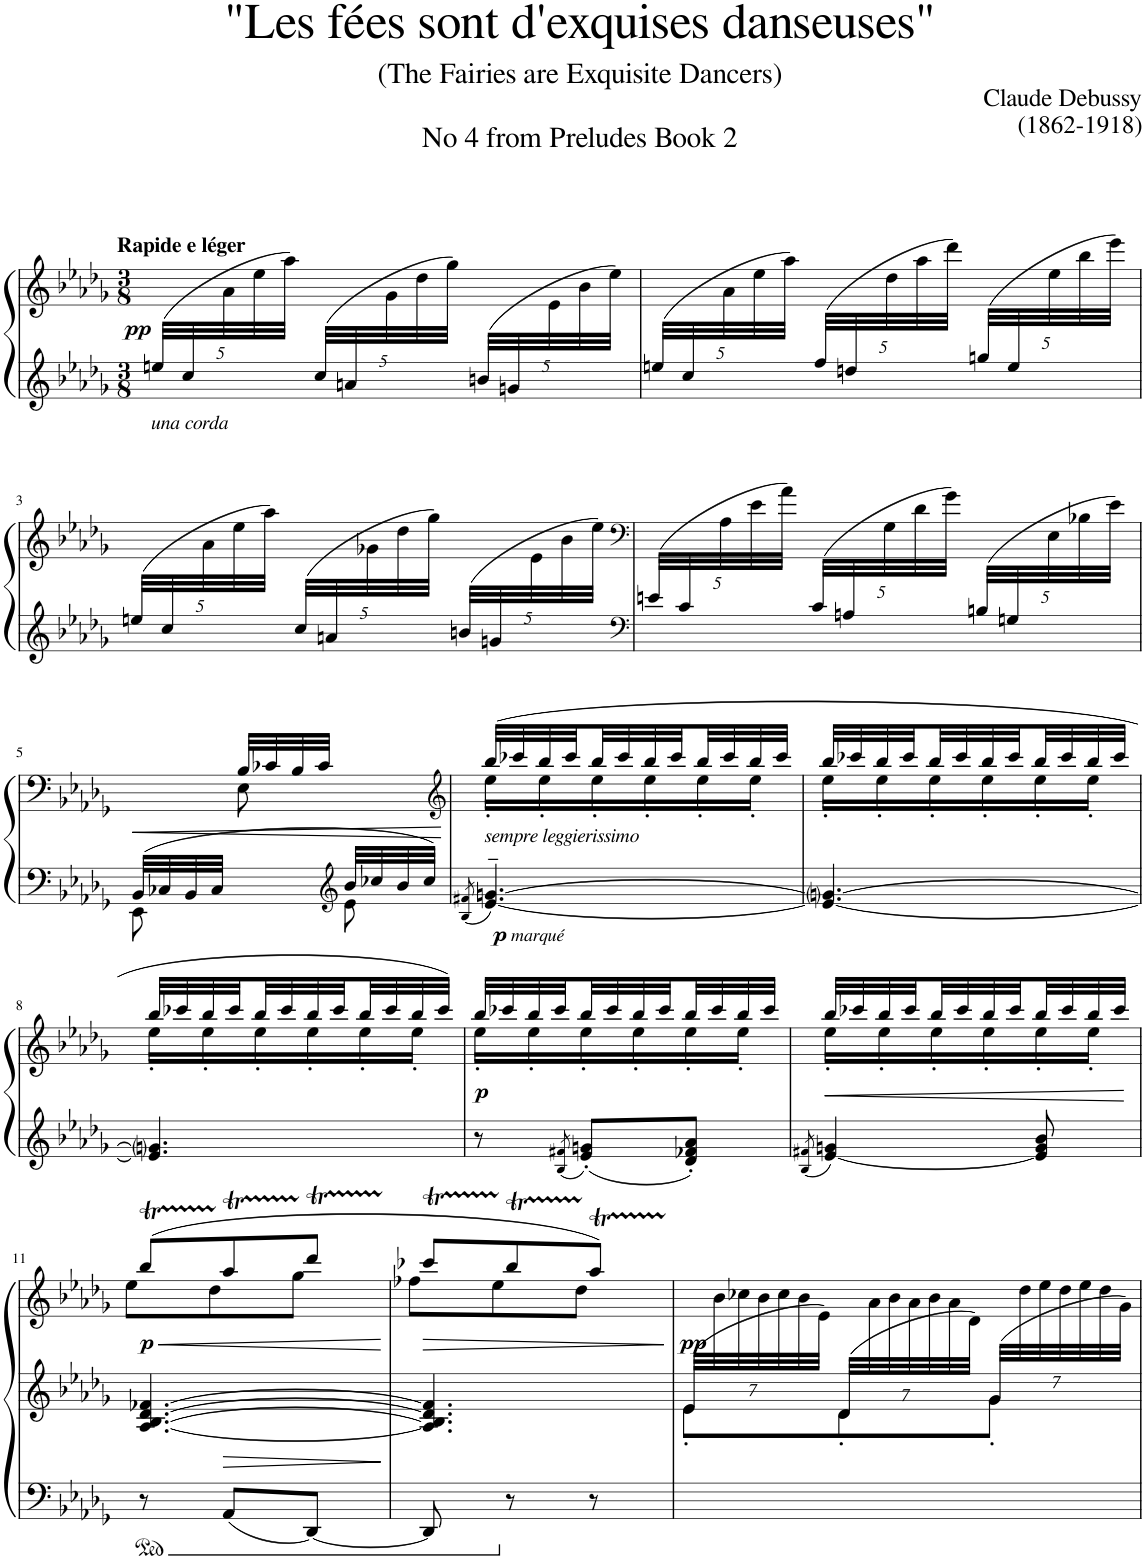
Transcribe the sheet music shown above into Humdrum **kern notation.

**kern	**kern	**kern	**dynam
*part1	*part1	*part1	*part1
*staff3	*staff2	*staff1	*staff1/2/3
*I"Grand Piano	*	*	*
*I'Pno.	*	*	*
*stria5	*	*	*
*clefF4	*clefG2	*clefG2	*
*k[b-e-a-d-g-]	*k[b-e-a-d-g-]	*k[b-e-a-d-g-]	*
*M3/8	*M3/8	*M3/8	*
*	*Xbrackettup	*	*
=1	=1	=1	=1
*	*	*^	*
!	!	!LO:TX:a:B:t=Rapide e léger	!	!
!	!LO:TX:b:i:t=una corda	!	!	!
!	!	!	!	!LO:DY:a=2
4.ryy	(40een/LLL	4.ryy	20ryy	pp
.	40cc/	.	.	.
.	20.ryy	.	40a-\	.
.	.	.	40ee-\	.
.	.	.	40aa-\JJJ)	.
.	(40cc/LLL	.	20ryy	.
.	40an/	.	.	.
.	20.ryy	.	40g-\	.
.	.	.	40dd-\	.
.	.	.	40gg-\JJJ)	.
.	(40bn/LLL	.	20ryy	.
.	40gn/	.	.	.
.	20.ryy	.	40e-\	.
.	.	.	40b-\	.
.	.	.	40ee-\JJJ)	.
=2	=2	=2	=2	=2
4.ryy	(40een/LLL	4.ryy	20ryy	.
.	40cc/	.	.	.
.	20.ryy	.	40a-\	.
.	.	.	40ee-\	.
.	.	.	40aa-\JJJ)	.
.	(40ff/LLL	.	20ryy	.
.	40ddn/	.	.	.
.	20.ryy	.	40dd-\	.
.	.	.	40aa-\	.
.	.	.	40ddd-\JJJ)	.
.	(40ggn/LLL	.	20ryy	.
.	40ee/	.	.	.
.	20.ryy	.	40ee-\	.
.	.	.	40bb-\	.
.	.	.	40eee-\JJJ)	.
!!LO:LB:g=z	!!
=3	=3	=3	=3	=3
4.ryy	(40een/LLL	4.ryy	20ryy	.
.	40cc/	.	.	.
.	20.ryy	.	40a-\	.
.	.	.	40ee-\	.
.	.	.	40aa-\JJJ)	.
.	(40cc/LLL	.	20ryy	.
.	40an/	.	.	.
.	20.ryy	.	40g-X\	.
.	.	.	40dd-\	.
.	.	.	40gg-\JJJ)	.
.	(40bn/LLL	.	20ryy	.
.	40gn/	.	.	.
.	20.ryy	.	40e-\	.
.	.	.	40b-\	.
.	.	.	40ee-\JJJ)	.
=4	=4	=4	=4	=4
*	*clefF4	*clefF4	*	*
4.ryy	(40en/LLL	4.ryy	20ryy	.
.	40c/	.	.	.
.	20.ryy	.	40A-\	.
.	.	.	40e-\	.
.	.	.	40a-\JJJ)	.
.	(40c/LLL	.	20ryy	.
.	40An/	.	.	.
.	20.ryy	.	40G-\	.
.	.	.	40d-\	.
.	.	.	40g-\JJJ)	.
.	(40Bn/LLL	.	20ryy	.
.	40Gn/	.	.	.
.	20.ryy	.	40E-\	.
.	.	.	40B-X\	.
.	.	.	40e-\JJJ)	.
!!LO:LB:g=z	!!
=5	=5	=5	=5	=5
*	*^	*	*	*
4.ryy	32BB-/LLL	8EE-\	8ryy	8ryy	.
.	32C-X/	.	.	.	.
.	32BB-/	.	.	.	.
.	32C-/JJJ	.	.	.	.
.	8ryy	8ryy	32B-/LLL	8E-\	.
.	.	.	32c-X/	.	.
.	.	.	32B-/	.	.
.	.	.	32c-/JJJ	.	.
*	*clefG2	*	*	*	*
.	32b-/LLL	8e-\	8ryy	8ryy	.
.	32cc-X/	.	.	.	.
.	32b-/	.	.	.	.
.	32cc-/JJJ	.	.	.	.
*	*v	*v	*	*	*
=6	=6	=6	=6	=6
.	8qB-/ 8qf#X/	.	.	.
*	*	*clefG2	*	*
!	!	!LO:TX:b:i:t=sempre leggierissimo	!	!
!	!	!	!	!LO:DY:b=2
!	!	!	!	!LO:DY:n=1:b=2
4.ryy	[4.e-/~> [4.gn/~>	(32bb-/LLL	16ee-'\LL	p other-dynamics
.	.	32ccc-X/	.	.
.	.	32bb-/	16ee-'\	.
.	.	32ccc-/JJ	.	.
.	.	32bb-/LL	16ee-'\	.
.	.	32ccc-/	.	.
.	.	32bb-/	16ee-'\	.
.	.	32ccc-/JJ	.	.
.	.	32bb-/LL	16ee-'\	.
.	.	32ccc-/	.	.
.	.	32bb-/	16ee-'\JJ	.
.	.	32ccc-/JJJ	.	.
=7	=7	=7	=7	=7
4.ryy	4.e-/_ 4.gni/_	32bb-/LLL	16ee-'\LL	.
.	.	32ccc-X/	.	.
.	.	32bb-/	16ee-'\	.
.	.	32ccc-/JJ	.	.
.	.	32bb-/LL	16ee-'\	.
.	.	32ccc-/	.	.
.	.	32bb-/	16ee-'\	.
.	.	32ccc-/JJ	.	.
.	.	32bb-/LL	16ee-'\	.
.	.	32ccc-/	.	.
.	.	32bb-/	16ee-'\JJ	.
.	.	32ccc-/JJJ	.	.
!!LO:LB:g=z	!!
=8	=8	=8	=8	=8
4.ryy	4.e-/] 4.gni/]	32bb-/LLL	16ee-'\LL	.
.	.	32ccc-X/	.	.
.	.	32bb-/	16ee-'\	.
.	.	32ccc-/JJ	.	.
.	.	32bb-/LL	16ee-'\	.
.	.	32ccc-/	.	.
.	.	32bb-/	16ee-'\	.
.	.	32ccc-/JJ	.	.
.	.	32bb-/LL	16ee-'\	.
.	.	32ccc-/	.	.
.	.	32bb-/	16ee-'\JJ	.
.	.	32ccc-/JJJ)	.	.
=9	=9	=9	=9	=9
!	!	!	!	!LO:DY:b
4.ryy	8r	32bb-/LLL	16ee-'\LL	p
.	.	32ccc-X/	.	.
.	.	32bb-/	16ee-'\	.
.	.	32ccc-/JJ	.	.
.	8qB-/ 8qf#X/	.	.	.
.	8e-/' 8gn/'L	32bb-/LL	16ee-'\	.
.	.	32ccc-/	.	.
.	.	32bb-/	16ee-'\	.
.	.	32ccc-/JJ	.	.
.	8d-/' 8f-X/' 8a-/'J	32bb-/LL	16ee-'\	.
.	.	32ccc-/	.	.
.	.	32bb-/	16ee-'\JJ	.
.	.	32ccc-/JJJ	.	.
=10	=10	=10	=10	=10
.	8qB-/ 8qf#X/	.	.	.
!	!	!	!	!LO:HP:b
4.ryy	[4e-/ 4gn/	32bb-/LLL	16ee-'\LL	<
.	.	32ccc-X/	.	.
.	.	32bb-/	16ee-'\	.
.	.	32ccc-/JJ	.	.
.	.	32bb-/LL	16ee-'\	.
.	.	32ccc-/	.	.
.	.	32bb-/	16ee-'\	.
.	.	32ccc-/JJ	.	.
.	8e-/] 8g/ 8b-/	32bb-/LL	16ee-'\	.
.	.	32ccc-/	.	.
.	.	32bb-/	16ee-'\JJ	.
.	.	32ccc-/JJJ	.	[
*	*	*v	*v	*
!!LO:LB:g=z
=11	=11	=11	=11
!	!	!	!LO:HP:b
*	*	*^	*
*	*	*	*^	*
!	!	!	!	!	!LO:DY:n=1:b
*	*	*tremolo	*	*	*
8r	[4.A-/ [4.B-/ [4.d-/ [4.f-X/	(8bb-T/L	(8ee-\L	((>64bb-!LLLL	< p
.	.	.	.	64ccc-X!)	.
.	.	.	.	64bb-!	.
.	.	.	.	64ccc-X!)	.
.	.	.	.	64bb-!	.
.	.	.	.	64ccc-X!)	.
.	.	.	.	64bb-!	.
.	.	.	.	64ccc-X!)JJJJ	.
8AA-/L	.	8aa-T/	8dd-\	(64aa-!LLLL	.
.	.	.	.	64bb-!)	.
.	.	.	.	64aa-!	.
.	.	.	.	64bb-!)	.
.	.	.	.	64aa-!	.
.	.	.	.	64bb-!)	.
.	.	.	.	64aa-!	.
.	.	.	.	64bb-!)JJJJ	.
[8DD-/J	.	8ddd-T/J	8gg-\J	(64ddd-!LLLL	.
.	.	.	.	64eee-!)	.
.	.	.	.	64ddd-!	.
.	.	.	.	64eee-!)	.
.	.	.	.	64ddd-!	.
.	.	.	.	64eee-!)	.
.	.	.	.	64ddd-!	.
.	.	.	.	64eee-!)JJJJ	.
*	*	*v	*v	*v	*
.	.	.	[
=12	=12	=12	=12
!	!	!	!LO:HP:b
*	*	*^	*
*	*	*	*^	*
8DD-/]	4.A-/] 4.B-/] 4.d-/] 4.f-/]	8ccc-XT/L	8ff-X\L	(64ccc-!LLLL	>
.	.	.	.	64ddd-!)	.
.	.	.	.	64ccc-!	.
.	.	.	.	64ddd-!)	.
.	.	.	.	64ccc-!	.
.	.	.	.	64ddd-!)	.
.	.	.	.	64ccc-!	.
.	.	.	.	64ddd-!)JJJJ	.
8r	.	8bb-T/	8ee-\	(64bb-!LLLL	.
.	.	.	.	64ccc-!)	.
.	.	.	.	64bb-!	.
.	.	.	.	64ccc-!)	.
.	.	.	.	64bb-!	.
.	.	.	.	64ccc-!)	.
.	.	.	.	64bb-!	.
.	.	.	.	64ccc-!)JJJJ	.
8r	.	8aa-T/J)	8dd-\J)	(64aa-!LLLL	.
.	.	.	.	64bb-!))	.
.	.	.	.	64aa-!	.
.	.	.	.	64bb-!))	.
.	.	.	.	64aa-!	.
.	.	.	.	64bb-!))	.
.	.	.	.	64aa-!	.
.	.	.	.	64bb-!))JJJJ	.
*	*	*Xtremolo	*	*	*
*	*	*v	*v	*v	*
.	.	.	]
=13	=13	=13	=13
*	*^	*	*
!	!	!	!	!LO:DY:b
4.ryy	(56e-/LLL	8e-'<\L	56ryy	pp
.	.	.	.	.
.	14.ryy	.	56b-\	.
.	.	.	.	.
.	.	.	56cc-X\	.
.	.	.	.	.
.	.	.	56b-\	.
.	.	.	56cc-\	.
.	.	.	56b-\	.
.	.	.	56e-\JJJ)	.
.	(56d-/LLL	8d-'<\	56ryy	.
.	14.ryy	.	56a-\	.
.	.	.	56b-\	.
.	.	.	56a-\	.
.	.	.	56b-\	.
.	.	.	56a-\	.
.	.	.	56d-\JJJ)	.
.	(56g-/LLL	8g-'<\J	56ryy	.
.	14.ryy	.	56dd-\	.
.	.	.	56ee-\	.
.	.	.	56dd-\	.
.	.	.	56ee-\	.
.	.	.	56dd-\	.
.	.	.	56g-\JJJ)	.
*	*v	*v	*	*
=	=	=	=
*-	*-	*-	*-
